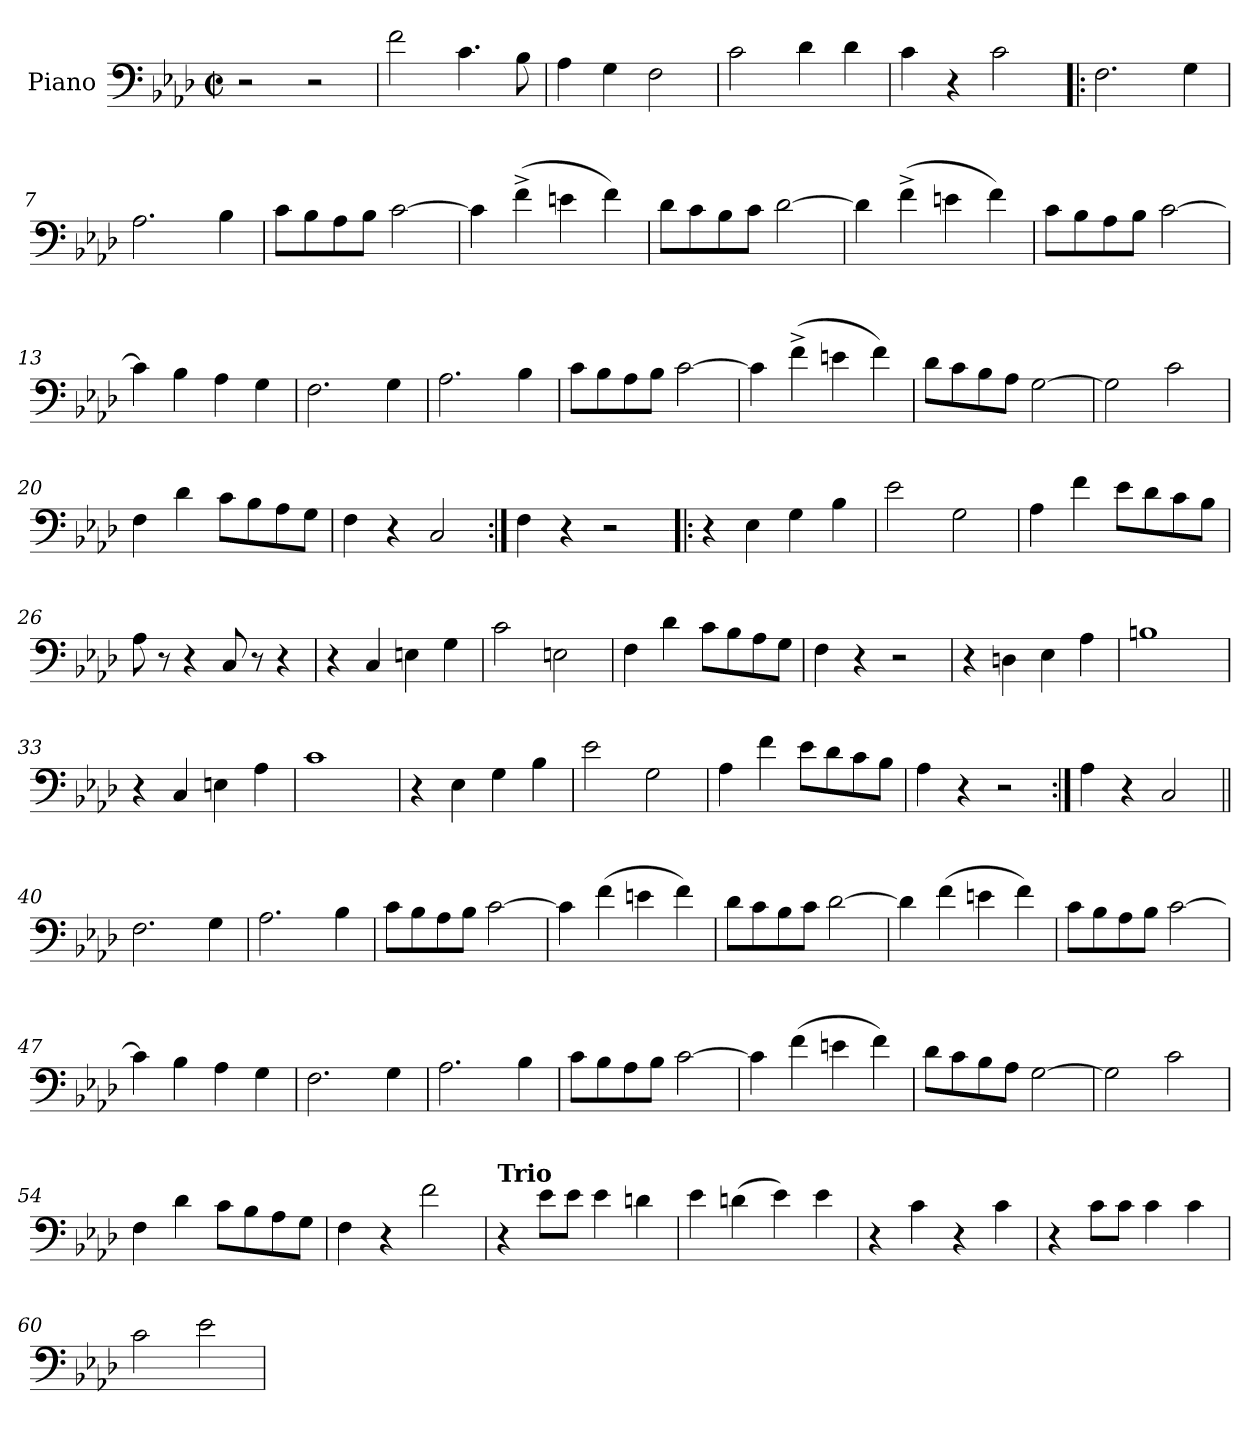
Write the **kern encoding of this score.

**kern
*part1
*staff1
*I"Piano
*I'Pno.
*clefF4
*k[b-e-a-d-]
*M2/2
*met(c|)
*MM120
=1
2r
2r
=2
2f\
4.c\
8B-\
=3
4A-\
4G\
2F\
=4
2c\
4d-\
4d-\
=5
4c\
4r
2c\
=6!|:
2.F\
4G\
=7
2.A-\
4B-\
=8
8c\L
8B-\
8A-\
8B-\J
[2c\
=9
4c\]
(>4f^\
4en\
4f\)
!!LO:LB:g=z
=10
8d-\L
8c\
8B-\
8c\J
[2d-\
=11
4d-\]
(>4f^\
4en\
4f\)
=12
8c\L
8B-\
8A-\
8B-\J
[2c\
=13
4c\]
4B-\
4A-\
4G\
=14
2.F\
4G\
=15
2.A-\
4B-\
=16
8c\L
8B-\
8A-\
8B-\J
[2c\
=17
4c\]
(>4f^\
4en\
4f\)
!!LO:LB:g=z
=18
8d-\L
8c\
8B-\
8A-\J
[2G\
=19
2G\]
2c\
=20
4F\
4d-\
8c\L
8B-\
8A-\
8G\J
=21
4F\
4r
2C/
=22:|!
4F\
4r
2r
=23!|:
4r
4E-\
4G\
4B-\
=24
2e-\
2G\
=25
4A-\
4f\
8e-\L
8d-\
8c\
8B-\J
!!LO:LB:g=z
=26
8A-\
8r
4r
8C/
8r
4r
=27
4r
4C/
4En\
4G\
=28
2c\
2En\
=29
4F\
4d-\
8c\L
8B-\
8A-\
8G\J
=30
4F\
4r
2r
=31
4r
4Dn\
4E-\
4A-\
=32
1Bn
=33
4r
4C/
4En\
4A-\
!!LO:LB:g=z
=34
1c
=35
4r
4E-\
4G\
4B-\
=36
2e-\
2G\
=37
4A-\
4f\
8e-\L
8d-\
8c\
8B-\J
=38
4A-\
4r
2r
=39:|!
4A-\
4r
2C/
=40||
2.F\
4G\
=41
2.A-\
4B-\
=42
8c\L
8B-\
8A-\
8B-\J
[2c\
!!LO:LB:g=z
=43
4c\]
(>4f\
4en\
4f\)
=44
8d-\L
8c\
8B-\
8c\J
[2d-\
=45
4d-\]
(>4f\
4en\
4f\)
=46
8c\L
8B-\
8A-\
8B-\J
[2c\
=47
4c\]
4B-\
4A-\
4G\
=48
2.F\
4G\
=49
2.A-\
4B-\
=50
8c\L
8B-\
8A-\
8B-\J
[2c\
!!LO:LB:g=z
=51
4c\]
(>4f\
4en\
4f\)
=52
8d-\L
8c\
8B-\
8A-\J
[2G\
=53
2G\]
2c\
=54
4F\
4d-\
8c\L
8B-\
8A-\
8G\J
=55
4F\
4r
2f\
=56
!LO:TX:a:B:t=Trio
4r
8e-\L
8e-\J
4e-\
4dn\
=57
4e-\
(>4dn\
4e-\)
4e-\
=58
4r
4c\
4r
4c\
!!LO:LB:g=z
=59
4r
8c\L
8c\J
4c\
4c\
=60
2c\
2e-\
=
*-
